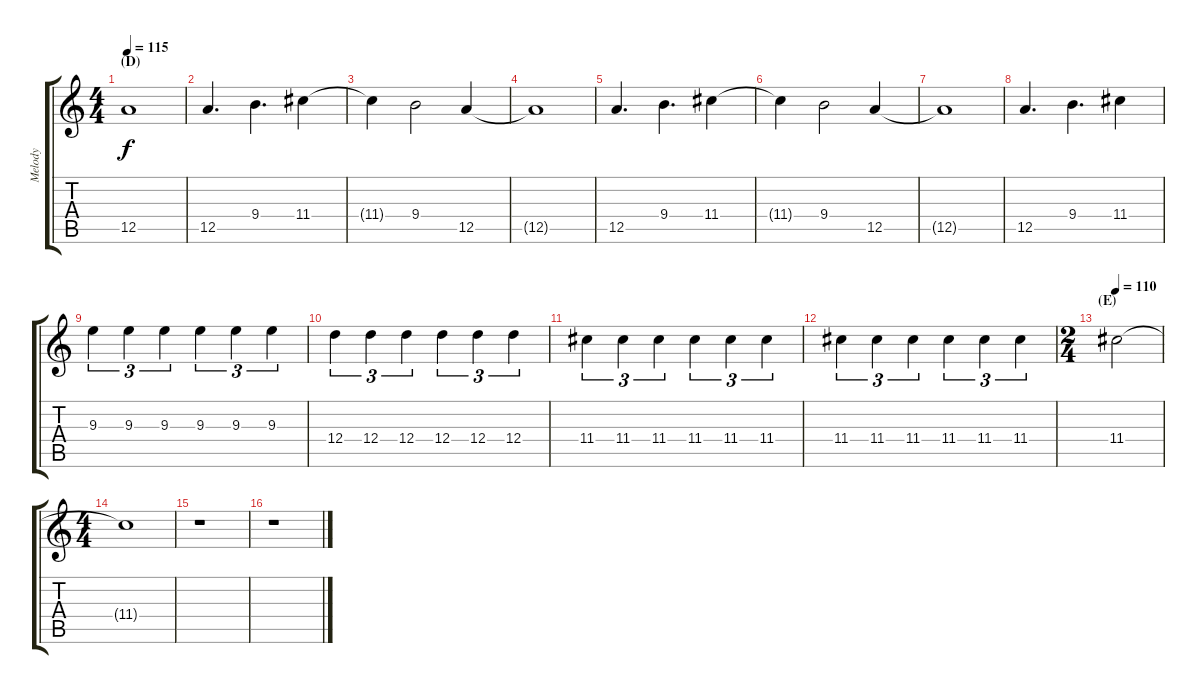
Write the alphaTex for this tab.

\track ("Melody" "Melody") {instrument electricguitarjazz}
\staff {score tabs}
\tuning (E4 B3 G3 D3 A2 E2) {hide}
\ts (4 4)
\section ("" "(D)")
\tempo 115
\clef g2
\ks c
12.5{t}.1{dy f} |
12.5.4{d} 9.4.4{d} 11.4.4 |
11.4{t}.4 9.4.2 12.5.4 |
12.5{t}.1 |
12.5.4{d} 9.4.4{d} 11.4.4 |
11.4{t}.4 9.4.2 12.5.4 |
12.5{t}.1 |
12.5.4{d} 9.4.4{d} 11.4.4 |
9.3.4{tu (3 2)} 9.3.4{tu (3 2)} 9.3.4{tu (3 2)} 9.3.4{tu (3 2)} 9.3.4{tu (3 2)} 9.3.4{tu (3 2)} |
12.4.4{tu (3 2)} 12.4.4{tu (3 2)} 12.4.4{tu (3 2)} 12.4.4{tu (3 2)} 12.4.4{tu (3 2)} 12.4.4{tu (3 2)} |
11.4.4{tu (3 2)} 11.4.4{tu (3 2)} 11.4.4{tu (3 2)} 11.4.4{tu (3 2)} 11.4.4{tu (3 2)} 11.4.4{tu (3 2)} |
11.4.4{tu (3 2)} 11.4.4{tu (3 2)} 11.4.4{tu (3 2)} 11.4.4{tu (3 2)} 11.4.4{tu (3 2)} 11.4.4{tu (3 2)} |
\ts (2 4)
\section ("" "(E)")
\tempo 110
11.4.2 |
\ts (4 4)
11.4{t}.1 |
r.1 |
r.1
